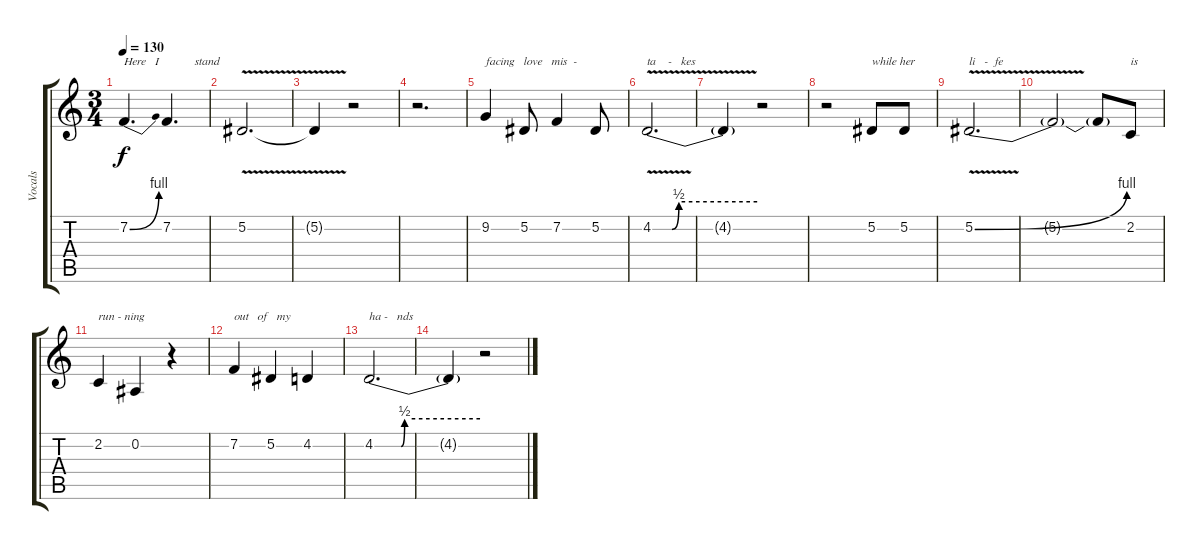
\track ("Vocals" "Vocals") {instrument lead2sawtooth}
\staff {score tabs}
\tuning (Eb4 Bb3 Gb3 Db3 Ab2 Eb2) {hide}
\ts (3 4)
\tempo 130
\clef g2
\ks c
7.2{be (bend 0 0 60 4)}.4{d txt "Here   I            stand" dy f} 7.2.4{d} |
5.2{v}.2{d} |
5.2{t}.4 r.2 |
r.2{d} |
9.2.4{txt "facing   love   mis  -"} 5.2.8 7.2.4 5.2.8 |
4.2{be (custom 0 0 11 0 15 2 60 2) v}.2{d txt "ta    -   kes"} |
4.2{t}.4 r.2 |
r.2 5.2.8{txt "while her"} 5.2.8 |
5.2{be (bend 0 0 60 4) v}.2{d txt "li   -  fe"} |
5.2{t}.2 5.2{t}.8 2.2.8{txt "is"} |
2.2.4{txt "run - ning"} 0.2.4 r.4 |
7.2.4{txt "out   of   my"} 5.2.4 4.2.4 |
4.2{be (custom 0 0 15 0 17 2 60 2)}.2{d txt "ha -   nds"} |
4.2{t}.4 r.2
